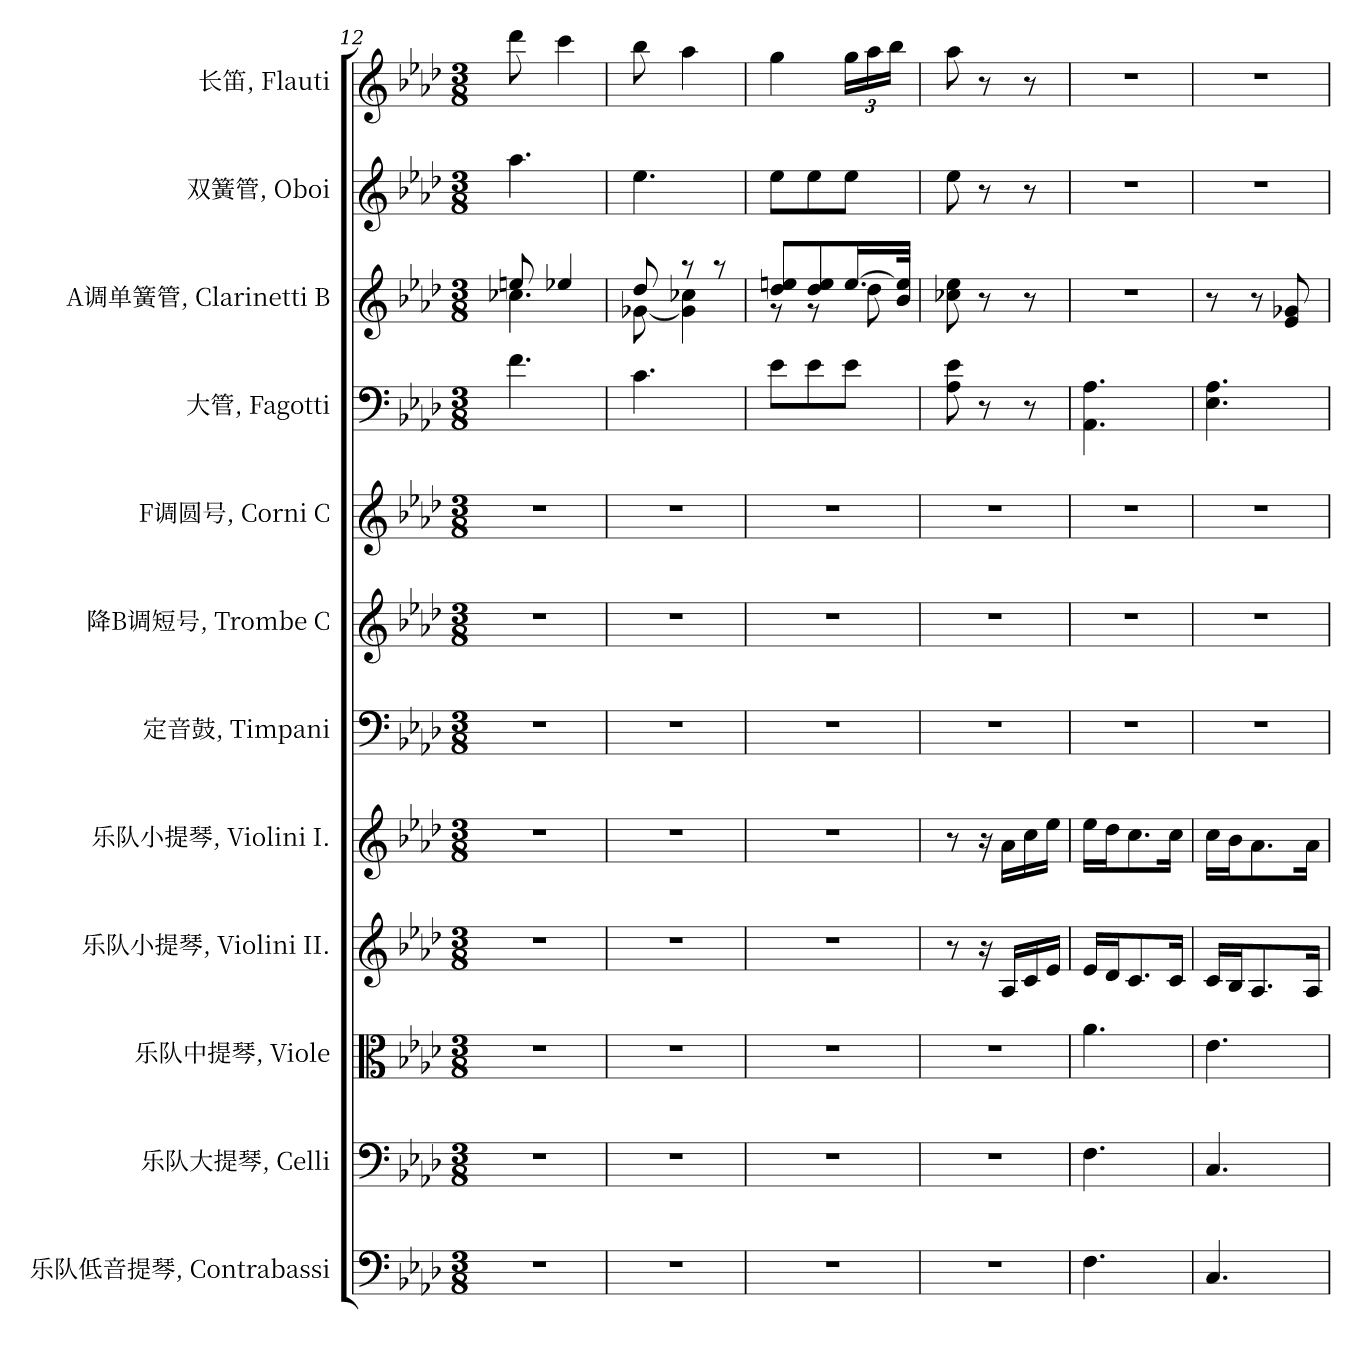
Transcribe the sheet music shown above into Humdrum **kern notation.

**kern	**kern	**kern	**kern	**kern	**kern	**kern	**kern	**kern	**kern	**kern	**kern
*part12	*part11	*part10	*part9	*part8	*part7	*part6	*part5	*part4	*part3	*part2	*part1
*staff12	*staff11	*staff10	*staff9	*staff8	*staff7	*staff6	*staff5	*staff4	*staff3	*staff2	*staff1
*I"乐队低音提琴, Contrabassi	*I"乐队大提琴, Celli	*I"乐队中提琴, Viole	*I"乐队小提琴, Violini II.	*I"乐队小提琴, Violini I.	*I"定音鼓, Timpani	*I"降B调短号, Trombe C	*I"F调圆号, Corni C	*I"大管, Fagotti	*I"A调单簧管, Clarinetti B	*I"双簧管, Oboi	*I"长笛, Flauti
*I'Cbs.	*	*	*	*	*I'Timp.	*	*	*	*I'A Cl.	*I'Ob.	*I'Fl.
*clefF4	*clefF4	*clefC3	*clefG2	*clefG2	*clefF4	*clefG2	*clefG2	*clefF4	*clefG2	*clefG2	*clefG2
*ITrd7c12	*	*	*	*	*	*ITrd1c2	*ITrd4c7	*	*ITrd2c3	*	*
*k[b-e-a-d-]	*k[b-e-a-d-]	*k[b-e-a-d-]	*k[b-e-a-d-]	*k[b-e-a-d-]	*k[b-e-a-d-]	*k[b-e-a-d-g-c-]	*k[b-e-a-d-g-]	*k[b-e-a-d-]	*k[b-]	*k[b-e-a-d-]	*k[b-e-a-d-]
*M3/8	*M3/8	*M3/8	*M3/8	*M3/8	*M3/8	*M3/8	*M3/8	*M3/8	*M3/8	*M3/8	*M3/8
=12	=12	=12	=12	=12	=12	=12	=12	=12	=12	=12	=12
*	*	*	*	*	*	*	*	*	*^	*	*
4.r	4.r	4.r	4.r	4.r	4.r	4.r	4.r	4.f\	8cc#X/	4.a-X\	4.aa-\	8ddd-\
.	.	.	.	.	.	.	.	.	4ccn/	.	.	4ccc\
=13	=13	=13	=13	=13	=13	=13	=13	=13	=13	=13	=13	=13
4.r	4.r	4.r	4.r	4.r	4.r	4.r	4.r	4.c\	8b-/	[8e-X\	4.ee-\	8bb-\
.	.	.	.	.	.	.	.	.	8r	4e-\] 4a-X\	.	4aa-\
.	.	.	.	.	.	.	.	.	8r	.	.	.
=14	=14	=14	=14	=14	=14	=14	=14	=14	=14	=14	=14	=14
4.r	4.r	4.r	4.r	4.r	4.r	4.r	4.r	8e-\L	8b-/ 8cc#X/L	8r	8ee-\L	4gg\
.	.	.	.	.	.	.	.	8e-\	8b-/ 8cc#/	8r	8ee-\	.
*	*	*	*	*	*	*	*	*	*	*	*	*Xbrackettup
.	.	.	.	.	.	.	.	8e-\J	[16.cc#/L	8b-\	8ee-\J	24gg\LL
.	.	.	.	.	.	.	.	.	.	.	.	24aa-\
.	.	.	.	.	.	.	.	.	.	.	.	24bb-\JJ
.	.	.	.	.	.	.	.	.	32g/ 32cc#/]JJk	.	.	.
*	*	*	*	*	*	*	*	*	*v	*v	*	*
=15	=15	=15	=15	=15	=15	=15	=15	=15	=15	=15	=15
4.r	4.r	4.r	8r	8r	4.r	4.r	4.r	8A-\ 8e-\	8a-X\ 8cc\	8ee-\	8aa-\
.	.	.	16r	16r	.	.	.	8r	8r	8r	8r
.	.	.	16A-/LL	16a-\LL	.	.	.	.	.	.	.
.	.	.	16c/	16cc\	.	.	.	8r	8r	8r	8r
.	.	.	16e-/JJ	16ee-\JJ	.	.	.	.	.	.	.
=16	=16	=16	=16	=16	=16	=16	=16	=16	=16	=16	=16
4.FF\	4.F\	4.a-\	16e-/LL	16ee-\LL	4.r	4.r	4.r	4.AA-\ 4.A-\	4.r	4.r	4.r
.	.	.	16d-/J	16dd-\J	.	.	.	.	.	.	.
.	.	.	8.c/	8.cc\	.	.	.	.	.	.	.
.	.	.	16c/Jk	16cc\Jk	.	.	.	.	.	.	.
!!LO:PB:g=z
=17	=17	=17	=17	=17	=17	=17	=17	=17	=17	=17	=17
4.CC/	4.C/	4.e-\	16c/LL	16cc\LL	4.r	4.r	4.r	4.E-\ 4.A-\	8r	4.r	4.r
.	.	.	16B-/J	16b-\J	.	.	.	.	.	.	.
.	.	.	8.A-/	8.a-\	.	.	.	.	8r	.	.
.	.	.	.	.	.	.	.	.	8c/ 8e-X/	.	.
.	.	.	16A-/Jk	16a-\Jk	.	.	.	.	.	.	.
=	=	=	=	=	=	=	=	=	=	=	=
*-	*-	*-	*-	*-	*-	*-	*-	*-	*-	*-	*-
